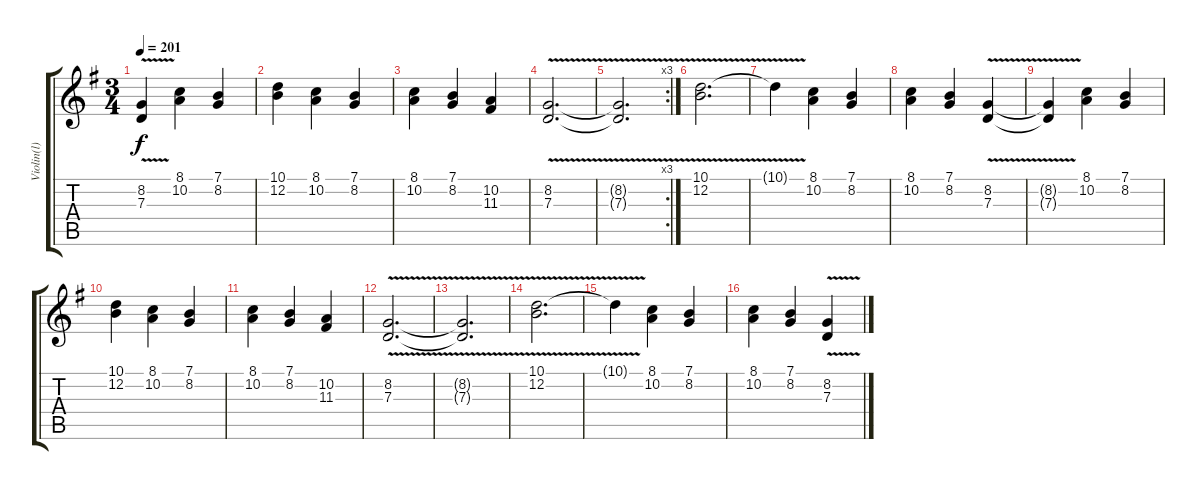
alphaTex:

\track ("Violin(l)" "Violin(l)") {instrument violin}
\staff {score tabs}
\tuning (E4 B3 G3 D3 A2 E2) {hide}
\ts (3 4)
\tempo 201
\clef g2
\ks g
(8.2{v t} 7.3{v t}).4{dy f} (8.1 10.2).4 (7.1 8.2).4 |
(10.1 12.2).4 (8.1 10.2).4 (7.1 8.2).4 |
(8.1 10.2).4 (7.1 8.2).4 (10.2 11.3).4 |
(8.2{v} 7.3{v}).2{d} |
\rc 3
(8.2{v t} 7.3{v t}).2{d} |
(10.1{v} 12.2{v}).2{d} |
10.1{v t}.4 (8.1 10.2).4 (7.1 8.2).4 |
(8.1 10.2).4 (7.1 8.2).4 (8.2{v} 7.3{v}).4 |
(8.2{v t} 7.3{v t}).4 (8.1 10.2).4 (7.1 8.2).4 |
(10.1 12.2).4 (8.1 10.2).4 (7.1 8.2).4 |
(8.1 10.2).4 (7.1 8.2).4 (10.2 11.3).4 |
(8.2{v} 7.3{v}).2{d} |
(8.2{v t} 7.3{v t}).2{d} |
(10.1{v} 12.2{v}).2{d} |
10.1{v t}.4 (8.1 10.2).4 (7.1 8.2).4 |
(8.1 10.2).4 (7.1 8.2).4 (8.2{v} 7.3{v}).4
